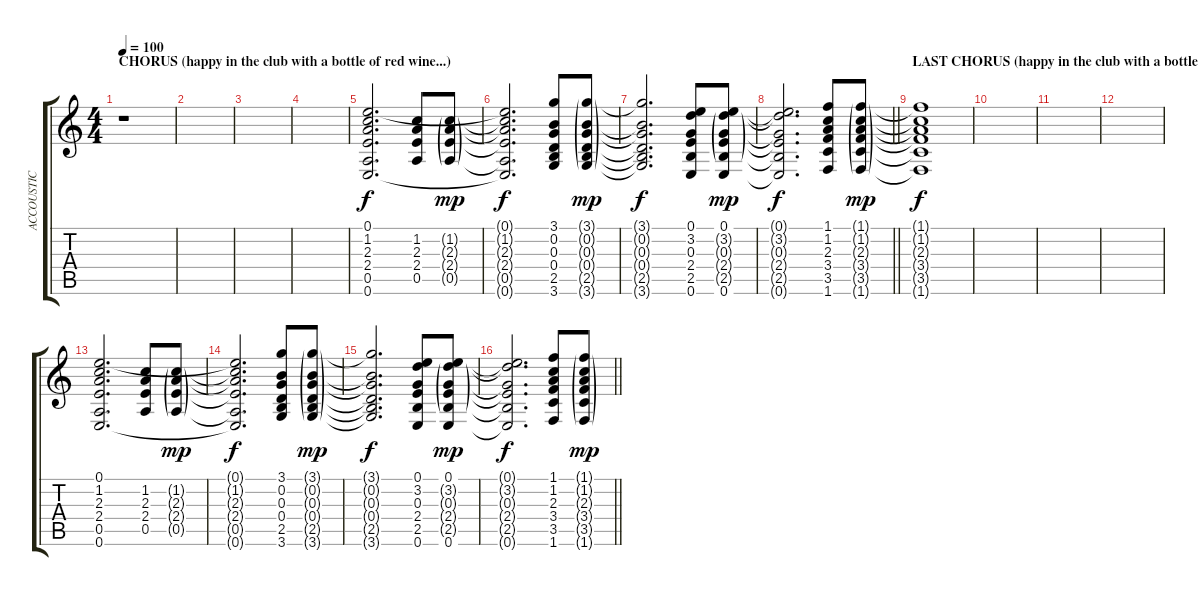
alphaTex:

\track ("ACCOUSTIC (DELAY)" "ACCOUSTIC ") {instrument acousticguitarsteel}
\staff {score tabs}
\tuning (E4 B3 G3 D3 A2 E2) {hide}
\ts (4 4)
\section ("" "CHORUS (happy in the club with a bottle of red wine...)")
\tempo 100
\clef g2
\ks c
r.1{dy f} |
|
|
|
(0.1 1.2 2.3 2.4 0.5 0.6).2{d} (1.2 2.3 2.4 0.5).8 (1.2{g} 2.3{g} 2.4{g} 0.5{g}).8{dy mp} |
(0.1{t} 1.2{t} 2.3{t} 2.4{t} 0.5{t} 0.6{t}).2{d dy f} (3.1 0.2 0.3 0.4 2.5 3.6).8 (3.1{g} 0.2{g} 0.3{g} 0.4{g} 2.5{g} 3.6{g}).8{dy mp} |
(3.1{t} 0.2{t} 0.3{t} 0.4{t} 2.5{t} 3.6{t}).2{d dy f} (0.1 3.2 0.3 2.4 2.5 0.6).8 (0.1 3.2{g} 0.3{g} 2.4{g} 2.5{g} 0.6).8{dy mp} |
\barLineRight lightlight
(0.1{t} 3.2{t} 0.3{t} 2.4{t} 2.5{t} 0.6{t}).2{d dy f} (1.1 1.2 2.3 3.4 3.5 1.6).8 (1.1{g} 1.2{g} 2.3{g} 3.4{g} 3.5{g} 1.6{g}).8{dy mp} |
\section ("" "LAST CHORUS (happy in the club with a bottle of red wine...)")
(1.1{t} 1.2{t} 2.3{t} 3.4{t} 3.5{t} 1.6{t}).1{dy f} |
|
|
|
(0.1 1.2 2.3 2.4 0.5 0.6).2{d} (1.2 2.3 2.4 0.5).8 (1.2{g} 2.3{g} 2.4{g} 0.5{g}).8{dy mp} |
(0.1{t} 1.2{t} 2.3{t} 2.4{t} 0.5{t} 0.6{t}).2{d dy f} (3.1 0.2 0.3 0.4 2.5 3.6).8 (3.1{g} 0.2{g} 0.3{g} 0.4{g} 2.5{g} 3.6{g}).8{dy mp} |
(3.1{t} 0.2{t} 0.3{t} 0.4{t} 2.5{t} 3.6{t}).2{d dy f} (0.1 3.2 0.3 2.4 2.5 0.6).8 (0.1 3.2{g} 0.3{g} 2.4{g} 2.5{g} 0.6).8{dy mp} |
\barLineRight lightlight
(0.1{t} 3.2{t} 0.3{t} 2.4{t} 2.5{t} 0.6{t}).2{d dy f} (1.1 1.2 2.3 3.4 3.5 1.6).8 (1.1{g} 1.2{g} 2.3{g} 3.4{g} 3.5{g} 1.6{g}).8{dy mp}
